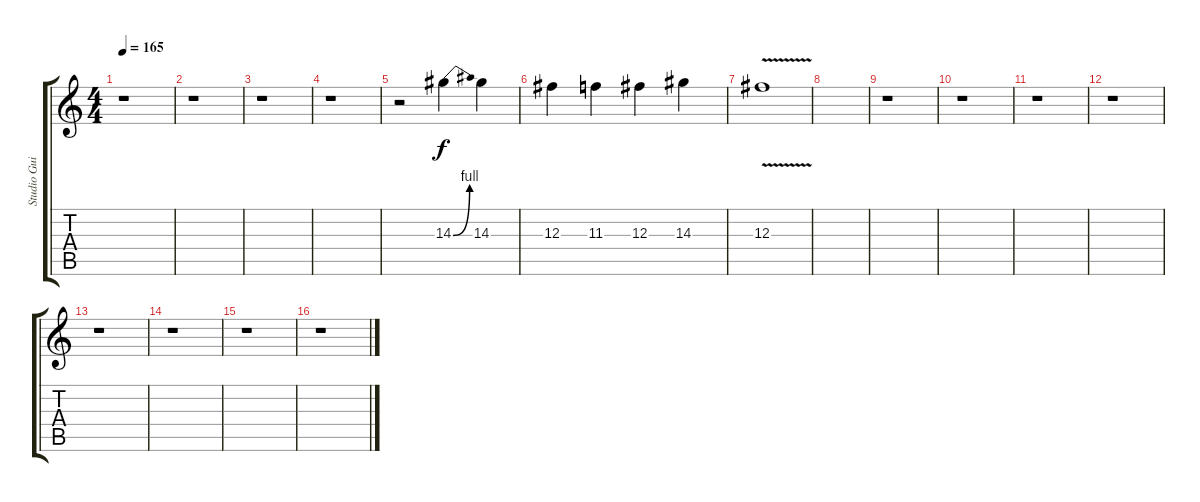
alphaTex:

\track ("Studio Guitar" "Studio Gui") {instrument distortionguitar}
\staff {score tabs}
\tuning (Eb4 Bb3 Gb3 Db3 Ab2 Eb2) {hide}
\ts (4 4)
\tempo 165
\clef g2
\ks c
r.1{dy f} |
r.1 |
r.1 |
r.1 |
r.2 14.3{be (bend 0 0 60 4)}.4 14.3.4 |
12.3.4 11.3.4 12.3.4 14.3.4 |
12.3{v}.1 |
|
r.1 |
r.1 |
r.1 |
r.1 |
r.1 |
r.1 |
r.1 |
r.1
